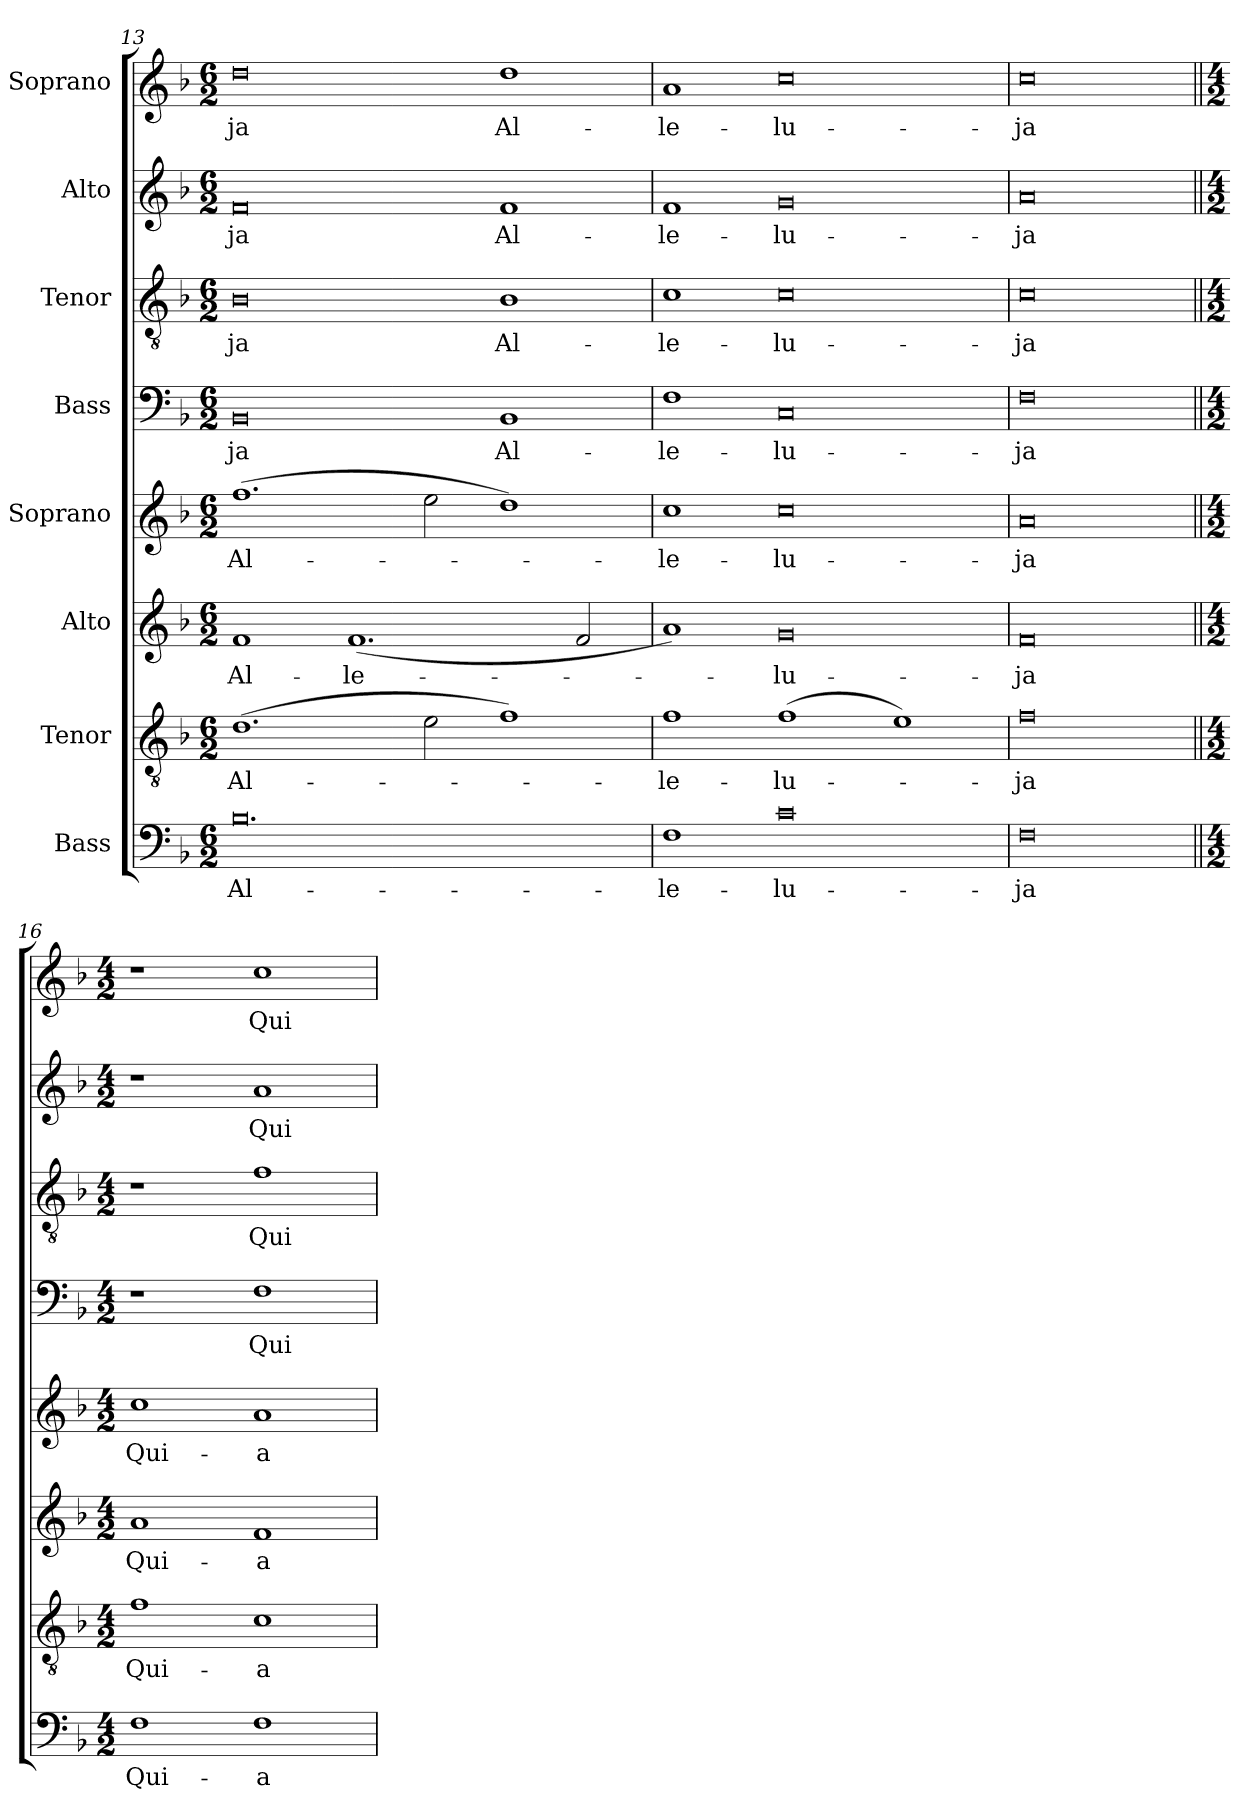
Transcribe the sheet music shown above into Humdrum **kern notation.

**kern	**text	**kern	**text	**kern	**text	**kern	**text	**kern	**text	**kern	**text	**kern	**text	**kern	**text
*part8	*part8	*part7	*part7	*part6	*part6	*part5	*part5	*part4	*part4	*part3	*part3	*part2	*part2	*part1	*part1
*staff8	*staff8	*staff7	*staff7	*staff6	*staff6	*staff5	*staff5	*staff4	*staff4	*staff3	*staff3	*staff2	*staff2	*staff1	*staff1
*I"Bass	*	*I"Tenor	*	*I"Alto	*	*I"Soprano	*	*I"Bass	*	*I"Tenor	*	*I"Alto	*	*I"Soprano	*
*clefF4	*	*clefGv2	*	*clefG2	*	*clefG2	*	*clefF4	*	*clefGv2	*	*clefG2	*	*clefG2	*
*k[b-]	*	*k[b-]	*	*k[b-]	*	*k[b-]	*	*k[b-]	*	*k[b-]	*	*k[b-]	*	*k[b-]	*
*F:	*	*F:	*	*F:	*	*F:	*	*F:	*	*F:	*	*F:	*	*F:	*
*M6/2	*	*M6/2	*	*M6/2	*	*M6/2	*	*M6/2	*	*M6/2	*	*M6/2	*	*M6/2	*
=13	=13	=13	=13	=13	=13	=13	=13	=13	=13	=13	=13	=13	=13	=13	=13
0.B-	Al-	(1.d	Al-	1f	Al-	(1.ff	Al-	0BB-	ja	0B-	ja	0f	ja	0dd	-ja
.	.	.	.	(1.f	-le-	.	.	.	.	.	.	.	.	.	.
.	.	2e\	.	.	.	2ee\	.	.	.	.	.	.	.	.	.
.	.	1f)	.	.	.	1dd)	.	1BB-	Al-	1B-	Al-	1f	Al-	1dd	Al-
.	.	.	.	2f/	.	.	.	.	.	.	.	.	.	.	.
!!LO:LB:g=z
=14	=14	=14	=14	=14	=14	=14	=14	=14	=14	=14	=14	=14	=14	=14	=14
1F	-le-	1f	-le-	1a)	.	1cc	-le-	1F	-le-	1c	-le-	1f	-le-	1a	-le-
0c	-lu-	(1f	-lu-	0g	-lu-	0cc	-lu-	0C	-lu-	0c	-lu-	0g	-lu-	0cc	-lu-
.	.	1e)	.	.	.	.	.	.	.	.	.	.	.	.	.
=15	=15	=15	=15	=15	=15	=15	=15	=15	=15	=15	=15	=15	=15	=15	=15
0F	-ja	0f	-ja	0f	-ja	0a	-ja	0F	-ja	0c	-ja	0a	-ja	0cc	-ja
=16||	=16||	=16||	=16||	=16||	=16||	=16||	=16||	=16||	=16||	=16||	=16||	=16||	=16||	=16||	=16||
*M4/2	*	*M4/2	*	*M4/2	*	*M4/2	*	*M4/2	*	*M4/2	*	*M4/2	*	*M4/2	*
1F	Qui-	1f	Qui-	1a	Qui-	1cc	Qui-	1r	.	1r	.	1r	.	1r	.
1F	-a	1c	-a	1f	-a	1a	-a	1F	Qui-	1f	Qui-	1a	Qui-	1cc	Qui-
=	=	=	=	=	=	=	=	=	=	=	=	=	=	=	=
*-	*-	*-	*-	*-	*-	*-	*-	*-	*-	*-	*-	*-	*-	*-	*-
